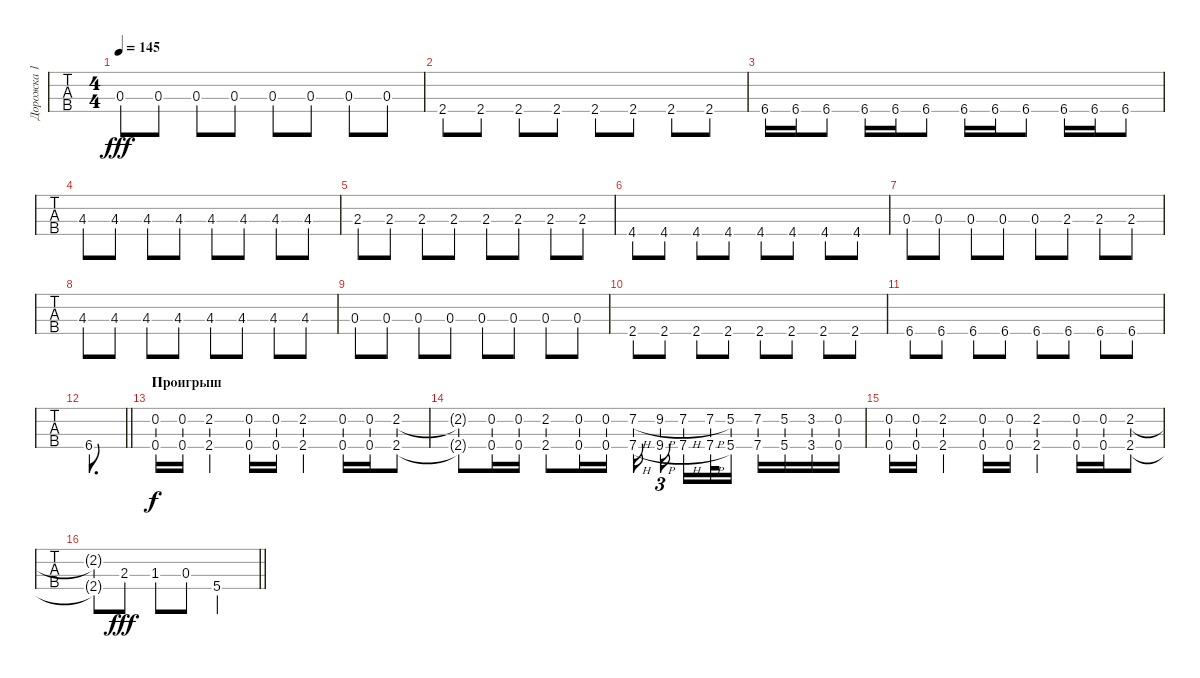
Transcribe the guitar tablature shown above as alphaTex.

\track ("Дорожка 1" "Дорожка 1") {instrument electricbasspick}
\staff {tabs}
\tuning (F2 C2 G1 C1) {hide}
\ts (4 4)
\tempo 145
\clef f4
\ks c
0.3.8{dy fff} 0.3.8 0.3.8 0.3.8 0.3.8 0.3.8 0.3.8 0.3.8 |
2.4.8 2.4.8 2.4.8 2.4.8 2.4.8 2.4.8 2.4.8 2.4.8 |
6.4.16 6.4.16 6.4.8 6.4.16 6.4.16 6.4.8 6.4.16 6.4.16 6.4.8 6.4.16 6.4.16 6.4.8 |
4.3.8 4.3.8 4.3.8 4.3.8 4.3.8 4.3.8 4.3.8 4.3.8 |
2.3.8 2.3.8 2.3.8 2.3.8 2.3.8 2.3.8 2.3.8 2.3.8 |
4.4.8 4.4.8 4.4.8 4.4.8 4.4.8 4.4.8 4.4.8 4.4.8 |
0.3.8 0.3.8 0.3.8 0.3.8 0.3.8 2.3.8 2.3.8 2.3.8 |
4.3.8 4.3.8 4.3.8 4.3.8 4.3.8 4.3.8 4.3.8 4.3.8 |
0.3.8 0.3.8 0.3.8 0.3.8 0.3.8 0.3.8 0.3.8 0.3.8 |
2.4.8 2.4.8 2.4.8 2.4.8 2.4.8 2.4.8 2.4.8 2.4.8 |
6.4.8 6.4.8 6.4.8 6.4.8 6.4.8 6.4.8 6.4.8 6.4.8 |
\barLineRight lightlight
6.4.8{d} |
\section ("" "Проигрыш")
(0.2 0.4).16{dy f} (0.2 0.4).16 (2.2 2.4).4 (0.2 0.4).16 (0.2 0.4).16 (2.2 2.4).4 (0.2 0.4).16 (0.2 0.4).16 (2.2 2.4).8 |
(2.2{t} 2.4{t}).8 (0.2 0.4).16 (0.2 0.4).16 (2.2 2.4).8 (0.2 0.4).16 (0.2 0.4).16 (7.2{h} 7.4{h}).16{beam splitsecondary} (9.2{h} 9.4{h}).16{tu (3 2) beam splitsecondary} (7.2{h} 7.4{h}).16 (7.2{h} 7.4{h}).32 (5.2 5.4).16 (7.2 7.4).16 (5.2 5.4).16 (3.2 3.4).16 (0.2 0.4).16 |
(0.2 0.4).16 (0.2 0.4).16 (2.2 2.4).4 (0.2 0.4).16 (0.2 0.4).16 (2.2 2.4).4 (0.2 0.4).16 (0.2 0.4).16 (2.2 2.4).8 |
\barLineRight lightlight
(2.2{t} 2.4{t}).8 2.3.8{dy fff} 1.3.8 0.3.8 5.4.2
